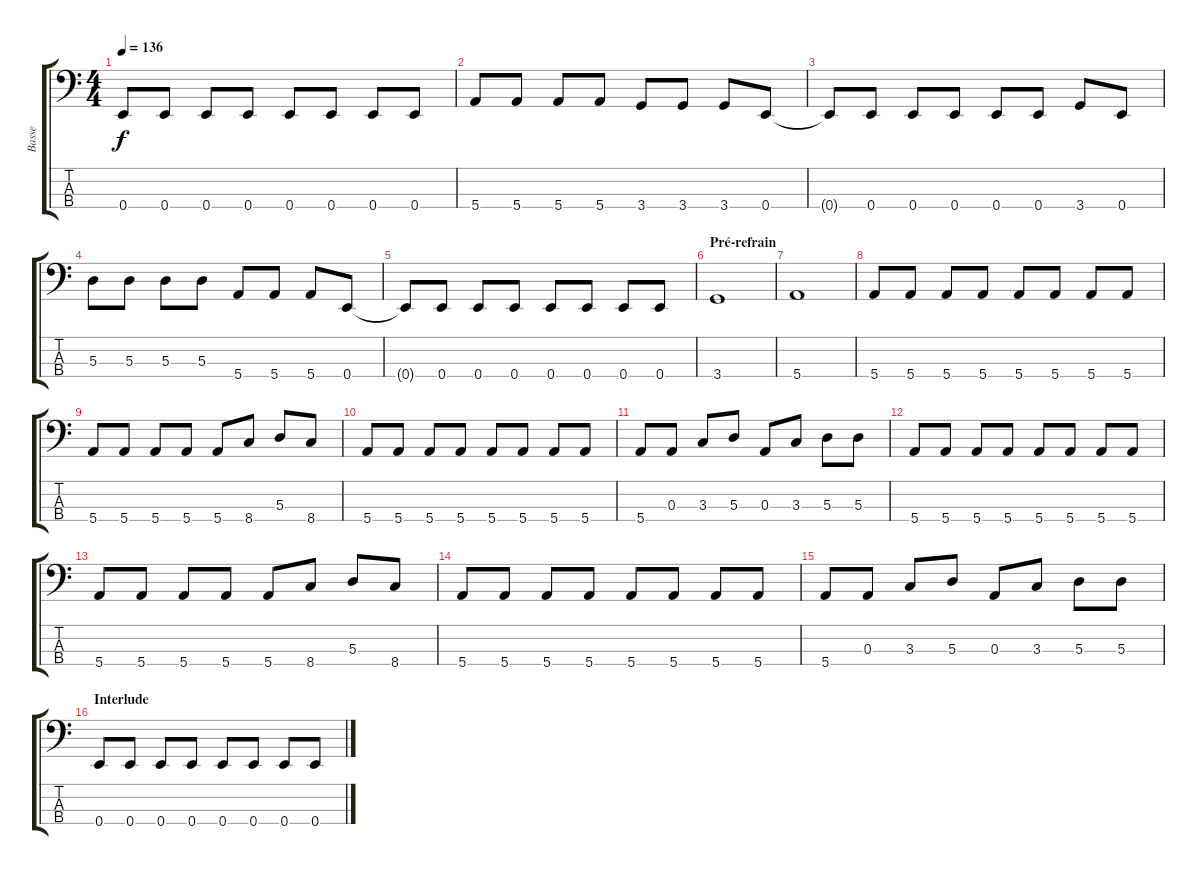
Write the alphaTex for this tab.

\track ("Basse" "Basse") {instrument electricbassfinger}
\staff {score tabs}
\tuning (G2 D2 A1 E1) {hide}
\ts (4 4)
\tempo 136
\clef f4
\ks c
0.4{t}.8{dy f} 0.4.8 0.4.8 0.4.8 0.4.8 0.4.8 0.4.8 0.4.8 |
5.4.8 5.4.8 5.4.8 5.4.8 3.4.8 3.4.8 3.4.8 0.4.8 |
0.4{t}.8 0.4.8 0.4.8 0.4.8 0.4.8 0.4.8 3.4.8 0.4.8 |
5.3.8 5.3.8 5.3.8 5.3.8 5.4.8 5.4.8 5.4.8 0.4.8 |
0.4{t}.8 0.4.8 0.4.8 0.4.8 0.4.8 0.4.8 0.4.8 0.4.8 |
\section ("" "Pré-refrain")
3.4.1 |
5.4.1 |
5.4.8 5.4.8 5.4.8 5.4.8 5.4.8 5.4.8 5.4.8 5.4.8 |
5.4.8 5.4.8 5.4.8 5.4.8 5.4.8 8.4.8 5.3.8 8.4.8 |
5.4.8 5.4.8 5.4.8 5.4.8 5.4.8 5.4.8 5.4.8 5.4.8 |
5.4.8 0.3.8 3.3.8 5.3.8 0.3.8 3.3.8 5.3.8 5.3.8 |
5.4.8 5.4.8 5.4.8 5.4.8 5.4.8 5.4.8 5.4.8 5.4.8 |
5.4.8 5.4.8 5.4.8 5.4.8 5.4.8 8.4.8 5.3.8 8.4.8 |
5.4.8 5.4.8 5.4.8 5.4.8 5.4.8 5.4.8 5.4.8 5.4.8 |
5.4.8 0.3.8 3.3.8 5.3.8 0.3.8 3.3.8 5.3.8 5.3.8 |
\section ("" "Interlude")
0.4.8 0.4.8 0.4.8 0.4.8 0.4.8 0.4.8 0.4.8 0.4.8
